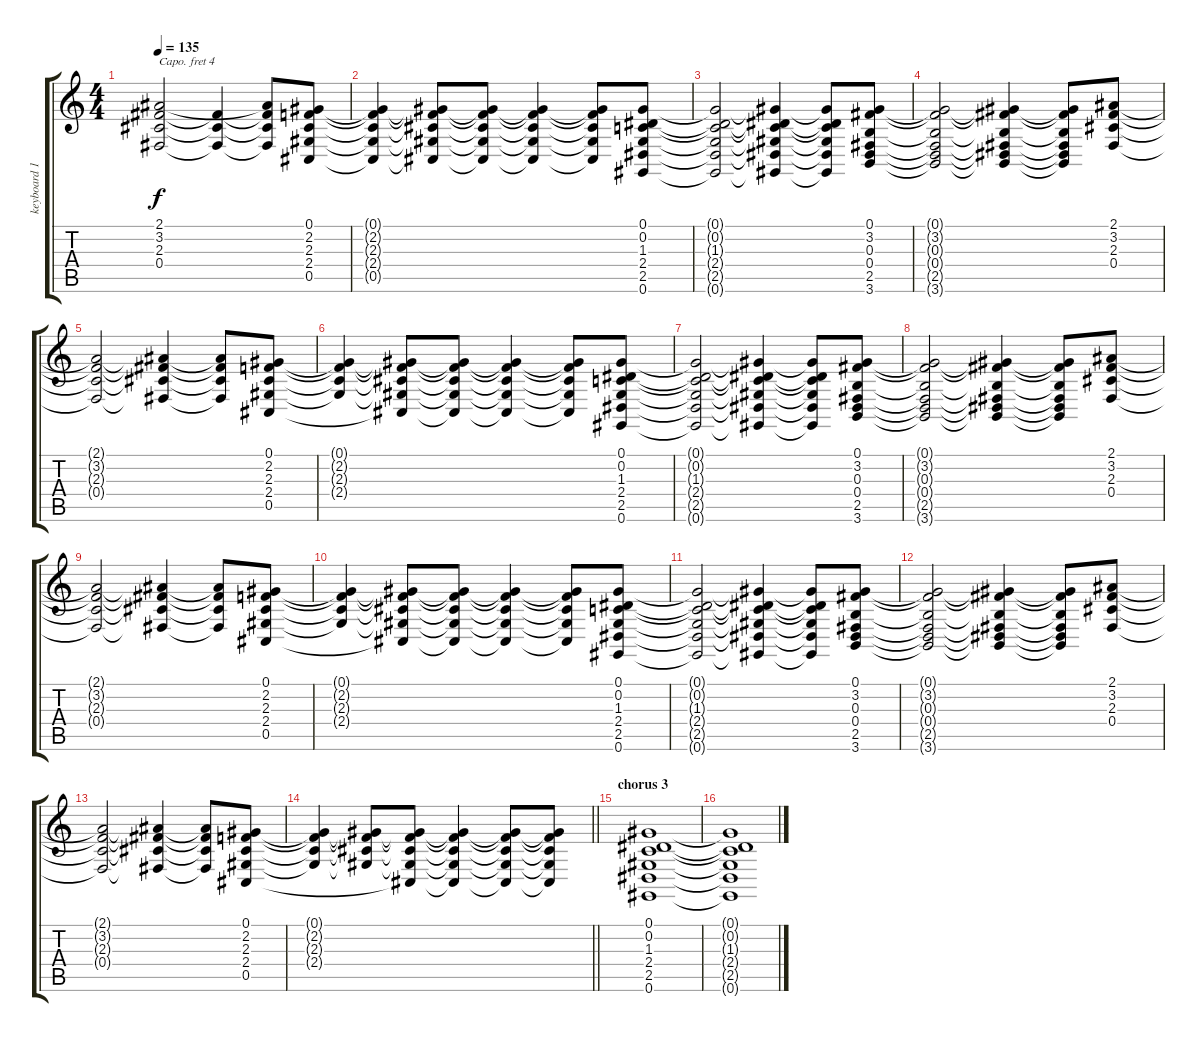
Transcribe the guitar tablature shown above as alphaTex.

\track ("keyboard 1" "keyboard 1") {instrument stringensemble1}
\staff {score tabs}
\capo 4
\tuning (E4 B3 G3 D3 A2 E2) {hide}
\ts (4 4)
\tempo 135
\clef g2
\ks c
(2.1{t} 3.2{t} 2.3{t} 0.4{t}).2{dy f} (3.2{t} 2.3{t} 0.4{t}).4 (2.1{t} 3.2{t} 2.3{t} 0.4{t}).8 (0.1 2.2 2.3 2.4 0.5).8 |
(0.1{t} 2.2{t} 2.3{t} 2.4{t} 0.5{t}).4 (0.1{t} 2.2{t} 2.3{t} 2.4{t} 0.5{t}).8 (0.1{t} 2.2{t} 2.3{t} 2.4{t} 0.5{t}).8 (0.1{t} 2.2{t} 2.3{t} 2.4{t} 0.5{t}).4 (0.1{t} 2.2{t} 2.3{t} 2.4{t} 0.5{t}).8 (0.1 0.2 1.3 2.4 2.5 0.6).8 |
(0.1{t} 0.2{t} 1.3{t} 2.4{t} 2.5{t} 0.6{t}).2 (0.1{t} 0.2{t} 1.3{t} 2.4{t} 2.5{t} 0.6{t}).4 (0.1{t} 0.2{t} 1.3{t} 2.4{t} 2.5{t} 0.6{t}).8 (0.1 3.2 0.3 0.4 2.5 3.6).8 |
(0.1{t} 3.2{t} 0.3{t} 0.4{t} 2.5{t} 3.6{t}).2 (0.1{t} 3.2{t} 0.3{t} 0.4{t} 2.5{t} 3.6{t}).4 (0.1{t} 3.2{t} 0.3{t} 0.4{t} 2.5{t} 3.6{t}).8 (2.1 3.2 2.3 0.4).8 |
(2.1{t} 3.2{t} 2.3{t} 0.4{t}).2 (2.1{t} 3.2{t} 2.3{t} 0.4{t}).4 (2.1{t} 3.2{t} 2.3{t} 0.4{t}).8 (0.1 2.2 2.3 2.4 0.5).8 |
(0.1{t} 2.2{t} 2.3{t} 2.4{t}).4 (0.1{t} 2.2{t} 2.3{t} 2.4{t} 0.5{t}).8 (0.1{t} 2.2{t} 2.3{t} 2.4{t} 0.5{t}).8 (0.1{t} 2.2{t} 2.3{t} 2.4{t} 0.5{t}).4 (0.1{t} 2.2{t} 2.3{t} 2.4{t} 0.5{t}).8 (0.1 0.2 1.3 2.4 2.5 0.6).8 |
(0.1{t} 0.2{t} 1.3{t} 2.4{t} 2.5{t} 0.6{t}).2 (0.1{t} 0.2{t} 1.3{t} 2.4{t} 2.5{t} 0.6{t}).4 (0.1{t} 0.2{t} 1.3{t} 2.4{t} 2.5{t} 0.6{t}).8 (0.1 3.2 0.3 0.4 2.5 3.6).8 |
(0.1{t} 3.2{t} 0.3{t} 0.4{t} 2.5{t} 3.6{t}).2 (0.1{t} 3.2{t} 0.3{t} 0.4{t} 2.5{t} 3.6{t}).4 (0.1{t} 3.2{t} 0.3{t} 0.4{t} 2.5{t} 3.6{t}).8 (2.1 3.2 2.3 0.4).8 |
(2.1{t} 3.2{t} 2.3{t} 0.4{t}).2 (2.1{t} 3.2{t} 2.3{t} 0.4{t}).4 (2.1{t} 3.2{t} 2.3{t} 0.4{t}).8 (0.1 2.2 2.3 2.4 0.5).8 |
(0.1{t} 2.2{t} 2.3{t} 2.4{t}).4 (0.1{t} 2.2{t} 2.3{t} 2.4{t} 0.5{t}).8 (0.1{t} 2.2{t} 2.3{t} 2.4{t} 0.5{t}).8 (0.1{t} 2.2{t} 2.3{t} 2.4{t} 0.5{t}).4 (0.1{t} 2.2{t} 2.3{t} 2.4{t} 0.5{t}).8 (0.1 0.2 1.3 2.4 2.5 0.6).8 |
(0.1{t} 0.2{t} 1.3{t} 2.4{t} 2.5{t} 0.6{t}).2 (0.1{t} 0.2{t} 1.3{t} 2.4{t} 2.5{t} 0.6{t}).4 (0.1{t} 0.2{t} 1.3{t} 2.4{t} 2.5{t} 0.6{t}).8 (0.1 3.2 0.3 0.4 2.5 3.6).8 |
(0.1{t} 3.2{t} 0.3{t} 0.4{t} 2.5{t} 3.6{t}).2 (0.1{t} 3.2{t} 0.3{t} 0.4{t} 2.5{t} 3.6{t}).4 (0.1{t} 3.2{t} 0.3{t} 0.4{t} 2.5{t} 3.6{t}).8 (2.1 3.2 2.3 0.4).8 |
(2.1{t} 3.2{t} 2.3{t} 0.4{t}).2 (2.1{t} 3.2{t} 2.3{t} 0.4{t}).4 (2.1{t} 3.2{t} 2.3{t} 0.4{t}).8 (0.1 2.2 2.3 2.4 0.5).8 |
\barLineRight lightlight
(0.1{t} 2.2{t} 2.3{t} 2.4{t}).4 (0.1{t} 2.2{t} 2.3{t} 2.4{t}).8 (0.1{t} 2.2{t} 2.3{t} 2.4{t} 0.5{t}).8 (0.1{t} 2.2{t} 2.3{t} 2.4{t} 0.5{t}).4 (0.1{t} 2.2{t} 2.3{t} 2.4{t} 0.5{t}).8 (0.1{t} 2.2{t} 2.3{t} 2.4{t} 0.5{t}).8 |
\section ("" "chorus 3")
(0.1 0.2 1.3 2.4 2.5 0.6).1{volume 9} |
(0.1{t} 0.2{t} 1.3{t} 2.4{t} 2.5{t} 0.6{t}).1
